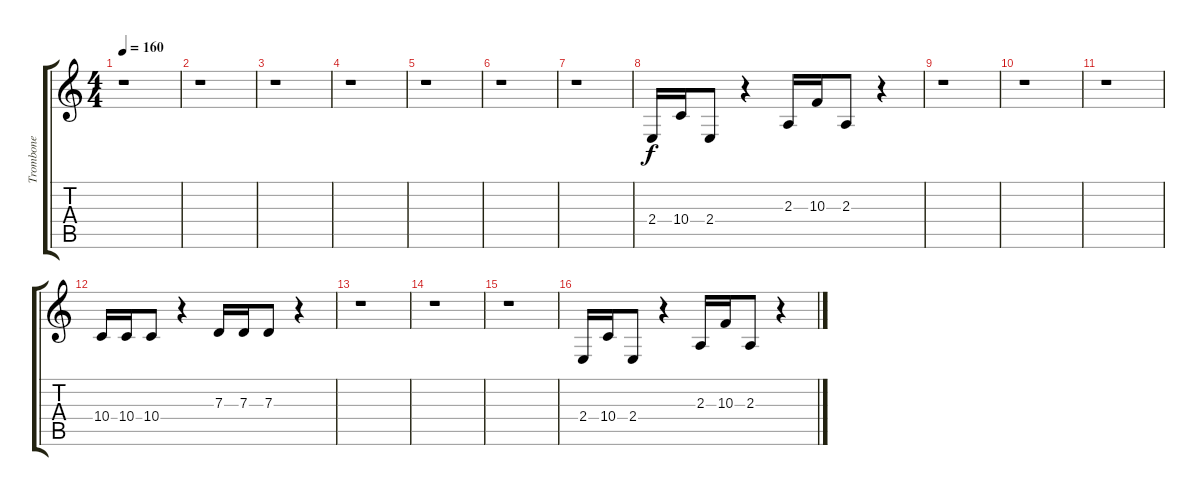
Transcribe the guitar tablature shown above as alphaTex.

\track ("Trombone" "Trombone") {instrument trombone}
\staff {score tabs}
\tuning (E4 B3 G3 D3 A2 E2) {hide}
\ts (4 4)
\tempo 160
\clef g2
\ks c
r.1{dy f instrument trombone} |
r.1 |
r.1 |
r.1 |
r.1 |
r.1 |
r.1 |
2.4.16 10.4.16 2.4.8 r.4 2.3.16 10.3.16 2.3.8 r.4 |
r.1 |
r.1 |
r.1 |
10.4.16 10.4.16 10.4.8 r.4 7.3.16 7.3.16 7.3.8 r.4 |
r.1 |
r.1 |
r.1 |
2.4.16 10.4.16 2.4.8 r.4 2.3.16 10.3.16 2.3.8 r.4
